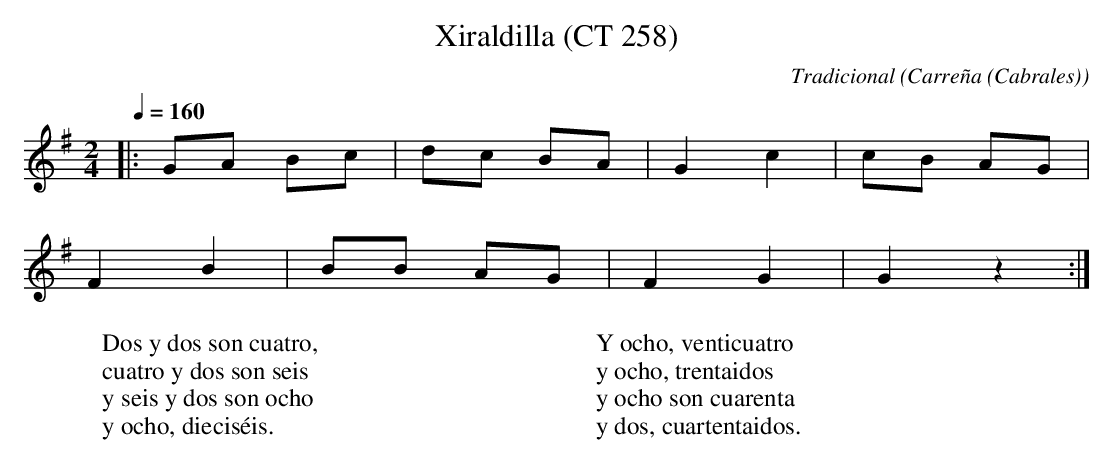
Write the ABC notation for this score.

X:1
T:Xiraldilla (CT 258)
C:Tradicional
O:Carreña (Cabrales)
M:2/4
L:1/8
Q:1/4=160
K:G
|:GA Bc|dc BA|G2 c2|cB AG|
F2 B2|BB AG|F2 G2|G2 z2:|
W:Dos y dos son cuatro,
W:cuatro y dos son seis
W:y seis y dos son ocho
W:y ocho, dieciséis.
W:
W:Y ocho, venticuatro
W:y ocho, trentaidos
W:y ocho son cuarenta
W:y dos, cuartentaidos.
W:
